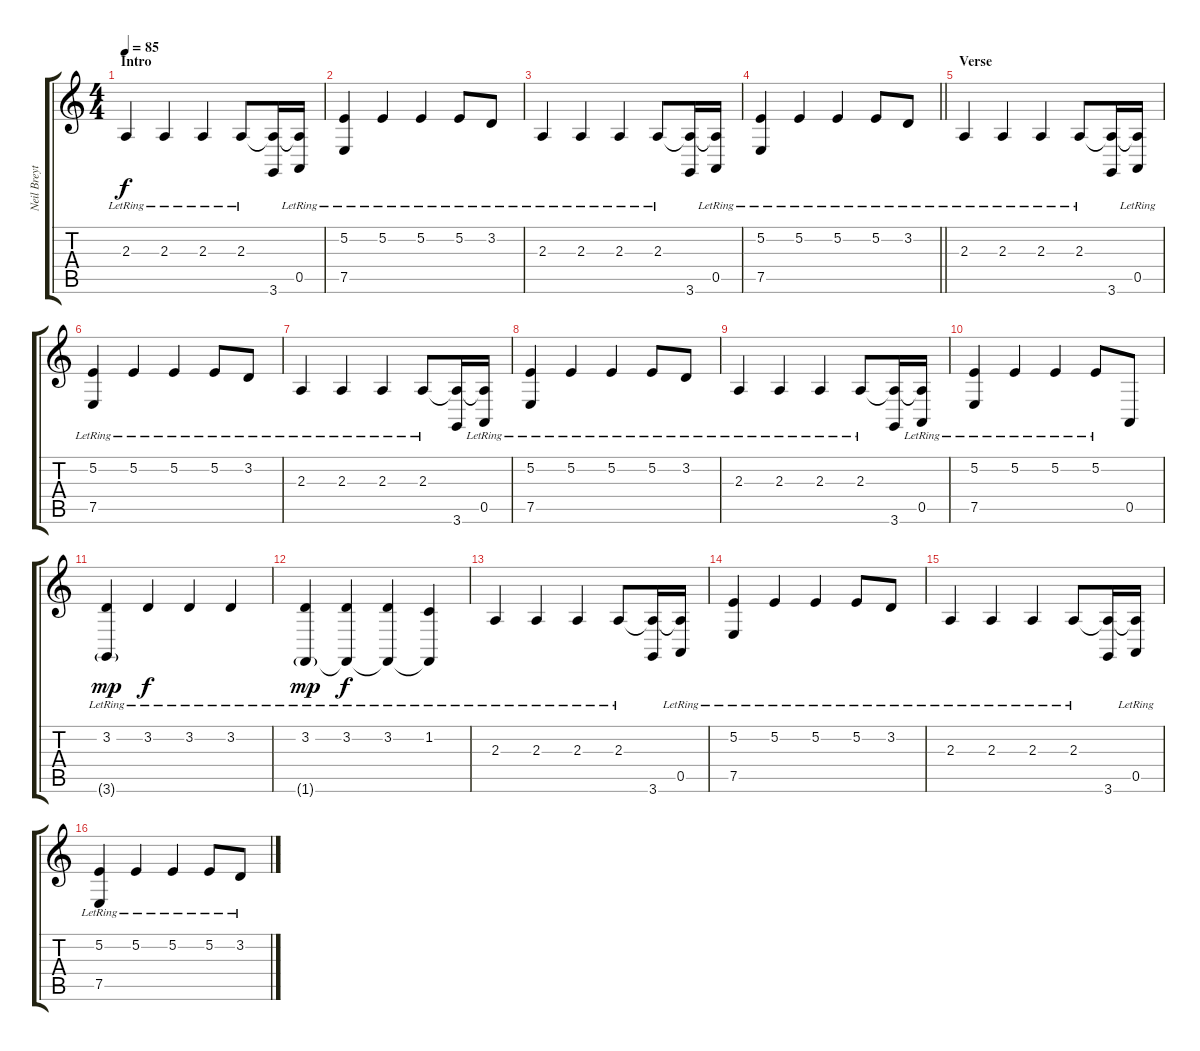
\track ("Neil Breytenbach (Keyboards)" "Neil Breyt") {instrument brightacousticpiano}
\staff {score tabs}
\tuning (E4 B3 G3 D3 A2 E2) {hide}
\ts (4 4)
\section ("" "Intro")
\tempo 85
\clef g2
\ks c
2.3{lr}.4{dy f instrument brightacousticpiano} 2.3{lr}.4 2.3{lr}.4 2.3{lr}.8 (2.3{t} 3.6).16 (2.3{t} 0.5{lr}).16 |
(5.2{lr} 7.5{lr}).4 5.2{lr}.4 5.2{lr}.4 5.2{lr}.8 3.2{lr}.8 |
2.3{lr}.4 2.3{lr}.4 2.3{lr}.4 2.3{lr}.8 (2.3{t} 3.6).16 (2.3{t} 0.5{lr}).16 |
\barLineRight lightlight
(5.2{lr} 7.5{lr}).4 5.2{lr}.4 5.2{lr}.4 5.2{lr}.8 3.2{lr}.8 |
\section ("" "Verse")
2.3{lr}.4 2.3{lr}.4 2.3{lr}.4 2.3{lr}.8 (2.3{t} 3.6).16 (2.3{t} 0.5{lr}).16 |
(5.2{lr} 7.5{lr}).4 5.2{lr}.4 5.2{lr}.4 5.2{lr}.8 3.2{lr}.8 |
2.3{lr}.4 2.3{lr}.4 2.3{lr}.4 2.3{lr}.8 (2.3{t} 3.6).16 (2.3{t} 0.5{lr}).16 |
(5.2{lr} 7.5{lr}).4 5.2{lr}.4 5.2{lr}.4 5.2{lr}.8 3.2{lr}.8 |
2.3{lr}.4 2.3{lr}.4 2.3{lr}.4 2.3{lr}.8 (2.3{t} 3.6).16 (2.3{t} 0.5{lr}).16 |
(5.2{lr} 7.5{lr}).4 5.2{lr}.4 5.2{lr}.4 5.2{lr}.8 0.5.8 |
(3.2{lr} 3.6{g}).4{dy mp} 3.2{lr}.4{dy f} 3.2{lr}.4 3.2{lr}.4 |
(3.2{lr} 1.6{g}).4{dy mp} (3.2{lr} 1.6{t}).4{dy f} (3.2{lr} 1.6{t}).4 (1.2{lr} 1.6{t}).4 |
2.3{lr}.4 2.3{lr}.4 2.3{lr}.4 2.3{lr}.8 (2.3{t} 3.6).16 (2.3{t} 0.5{lr}).16 |
(5.2{lr} 7.5{lr}).4 5.2{lr}.4 5.2{lr}.4 5.2{lr}.8 3.2{lr}.8 |
2.3{lr}.4 2.3{lr}.4 2.3{lr}.4 2.3{lr}.8 (2.3{t} 3.6).16 (2.3{t} 0.5{lr}).16 |
(5.2{lr} 7.5{lr}).4 5.2{lr}.4 5.2{lr}.4 5.2{lr}.8 3.2{lr}.8
